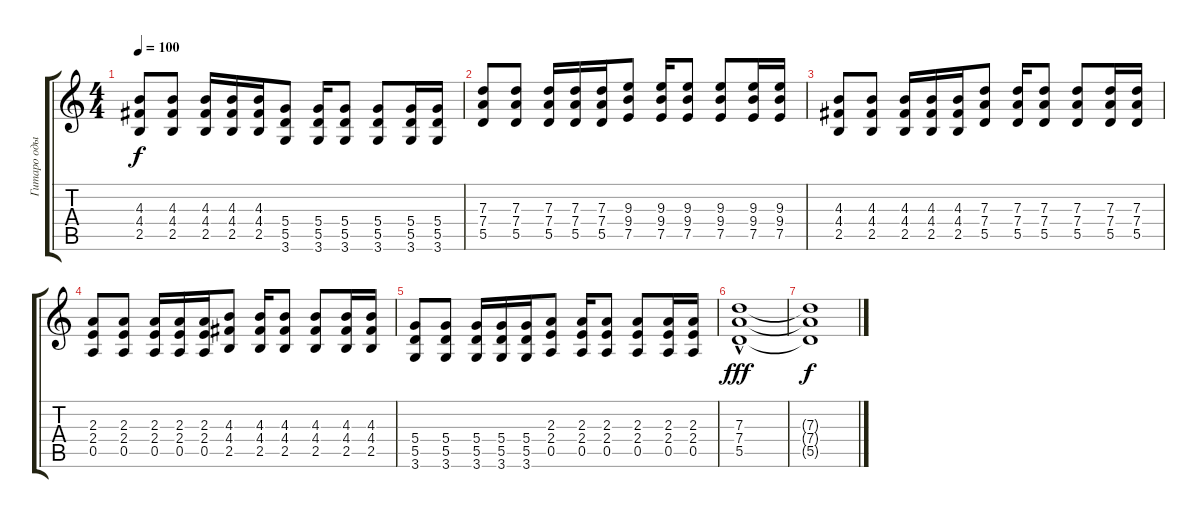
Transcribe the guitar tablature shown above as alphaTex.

\track ("Гитаро одын" "Гитаро оды") {instrument distortionguitar}
\staff {score tabs}
\tuning (E4 B3 G3 D3 A2 E2) {hide}
\ts (4 4)
\tempo 100
\clef g2
\ks c
(4.3 4.4 2.5).8{dy f} (4.3 4.4 2.5).8 (4.3 4.4 2.5).16 (4.3 4.4 2.5).16 (4.3 4.4 2.5).16 (5.4 5.5 3.6).8 (5.4 5.5 3.6).16 (5.4 5.5 3.6).8 (5.4 5.5 3.6).8 (5.4 5.5 3.6).16 (5.4 5.5 3.6).16 |
(7.3 7.4 5.5).8 (7.3 7.4 5.5).8 (7.3 7.4 5.5).16 (7.3 7.4 5.5).16 (7.3 7.4 5.5).16 (9.3 9.4 7.5).8 (9.3 9.4 7.5).16 (9.3 9.4 7.5).8 (9.3 9.4 7.5).8 (9.3 9.4 7.5).16 (9.3 9.4 7.5).16 |
(4.3 4.4 2.5).8 (4.3 4.4 2.5).8 (4.3 4.4 2.5).16 (4.3 4.4 2.5).16 (4.3 4.4 2.5).16 (7.3 7.4 5.5).8 (7.3 7.4 5.5).16 (7.3 7.4 5.5).8 (7.3 7.4 5.5).8 (7.3 7.4 5.5).16 (7.3 7.4 5.5).16 |
(2.3 2.4 0.5).8 (2.3 2.4 0.5).8 (2.3 2.4 0.5).16 (2.3 2.4 0.5).16 (2.3 2.4 0.5).16 (4.3 4.4 2.5).8 (4.3 4.4 2.5).16 (4.3 4.4 2.5).8 (4.3 4.4 2.5).8 (4.3 4.4 2.5).16 (4.3 4.4 2.5).16 |
(5.4 5.5 3.6).8 (5.4 5.5 3.6).8 (5.4 5.5 3.6).16 (5.4 5.5 3.6).16 (5.4 5.5 3.6).16 (2.3 2.4 0.5).8 (2.3 2.4 0.5).16 (2.3 2.4 0.5).8 (2.3 2.4 0.5).8 (2.3 2.4 0.5).16 (2.3 2.4 0.5).16 |
(7.3{hac} 7.4{hac} 5.5{hac}).1{dy fff} |
(7.3{t} 7.4{t} 5.5{t}).1{dy f}
